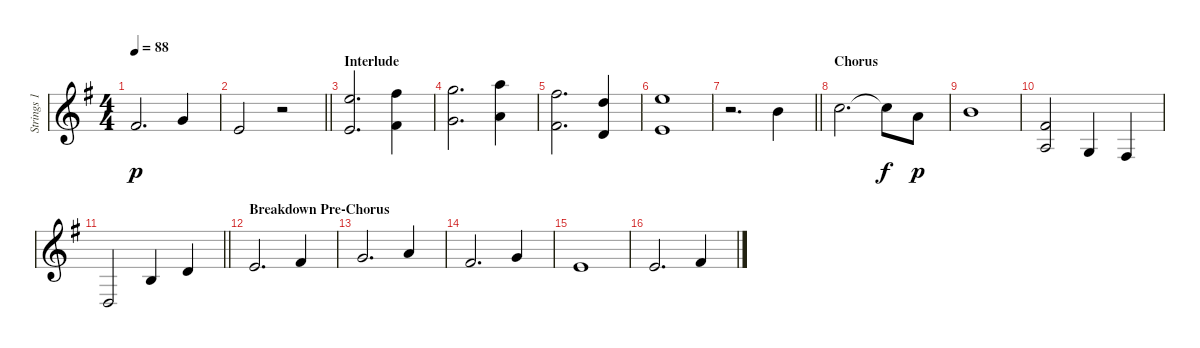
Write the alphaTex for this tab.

\track ("Strings 1" "Strings 1") {instrument stringensemble1}
\staff {score}
\tuning (E4 B3 G3 D3 A2 E2) {hide}
\ts (4 4)
\tempo 88
\clef g2
\ks eminor
2.1.2{d dy p} 3.1.4 |
\barLineRight lightlight
0.1.2 r.2 |
\section ("" "Interlude")
(12.1 5.2).2{d} (14.1 7.2).4 |
(15.1 8.2).2{d} (17.1 10.2).4 |
(14.1 7.2).2{d} (10.1 3.2).4 |
(12.1 5.2).1 |
\barLineRight lightlight
r.2{d} 7.1.4 |
\section ("" "Chorus")
8.1.2{d} 8.1{t}.8{dy f} 5.1.8{dy p} |
7.1.1 |
(2.1 2.3).2 0.3.4 4.4.4 |
\barLineRight lightlight
0.4.2 0.2.4 3.2.4 |
\section ("" "Breakdown Pre-Chorus")
0.1.2{d} 2.1.4 |
3.1.2{d} 5.1.4 |
2.1.2{d} 3.1.4 |
5.2.1 |
0.1.2{d} 2.1.4
